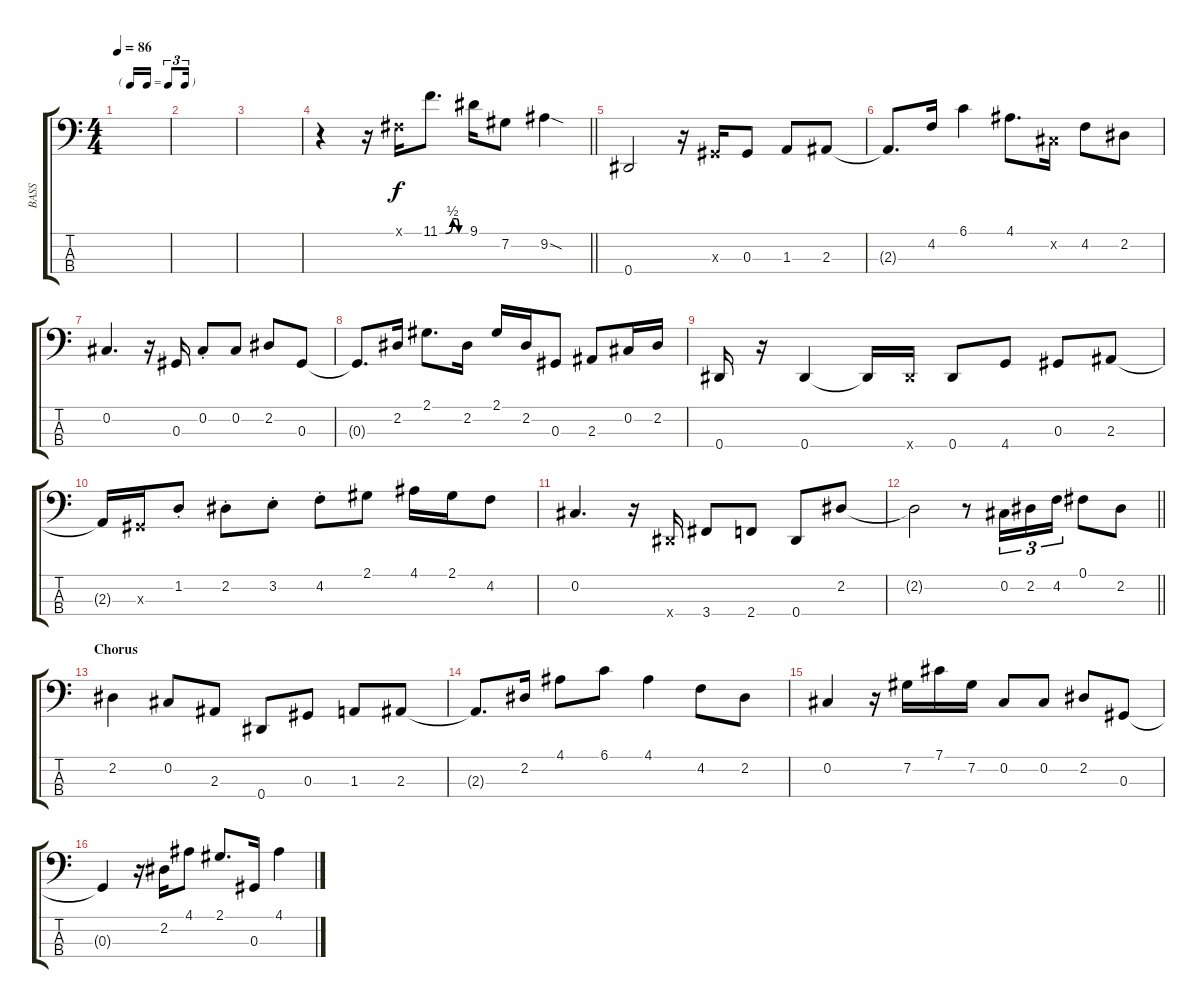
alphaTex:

\track ("BASS" "BASS") {instrument electricbassfinger}
\staff {score tabs}
\tuning (Gb2 Db2 Ab1 Eb1) {hide}
\ts (4 4)
\tf triplet16th
\tempo 86
\clef f4
\ks c
|
|
|
\barLineRight lightlight
r.4 r.16 0.1{x}.16 11.1{be (custom 0 0 14 0 30 2 39 2 44 0 60 0)}.8{d} 9.1.16 7.2.8 9.2{sod}.4 |
0.4.2 r.16 0.3{x}.16 0.3.8 1.3.8 2.3.8 |
2.3{t}.8{d} 4.2.16 6.1.4 4.1.8{d} 0.2{x}.16 4.2.8 2.2.8 |
0.2.4{d} r.16 0.3.16 0.2{st}.8 0.2.8 2.2.8 0.3.8 |
0.3{t}.8{d} 2.2.16 2.1.8{d} 2.2.16 2.1.16 2.2.16 0.3.8 2.3.8 0.2.16 2.2.16 |
0.4.16 r.16 0.4.4 0.4{t}.16 0.4{x}.16 0.4.8 4.4.8 0.3.8 2.3.8 |
2.3{t}.16 0.3{x}.16 1.2{st}.8 2.2{st}.8 3.2{st}.8 4.2{st}.8 2.1.8 4.1.16 2.1.16 4.2.8 |
0.2.4{d} r.16 0.4{x}.16 3.4.8 2.4.8 0.4.8 2.2.8 |
\barLineRight lightlight
2.2{t}.2 r.8 0.2.16{tu (3 2)} 2.2.16{tu (3 2)} 4.2.16{tu (3 2)} 0.1.8 2.2.8 |
\section ("" "Chorus")
2.2.4 0.2.8 2.3.8 0.4.8 0.3.8 1.3.8 2.3.8 |
2.3{t}.8{d} 2.2.16 4.1.8 6.1.8 4.1.4 4.2.8 2.2.8 |
0.2.4 r.16 7.2.16 7.1.16 7.2.16 0.2.8 0.2.8 2.2.8 0.3.8 |
0.3{t}.4 r.16 2.2.16 4.1.8 2.1.8{d} 0.3.16 4.1.4
